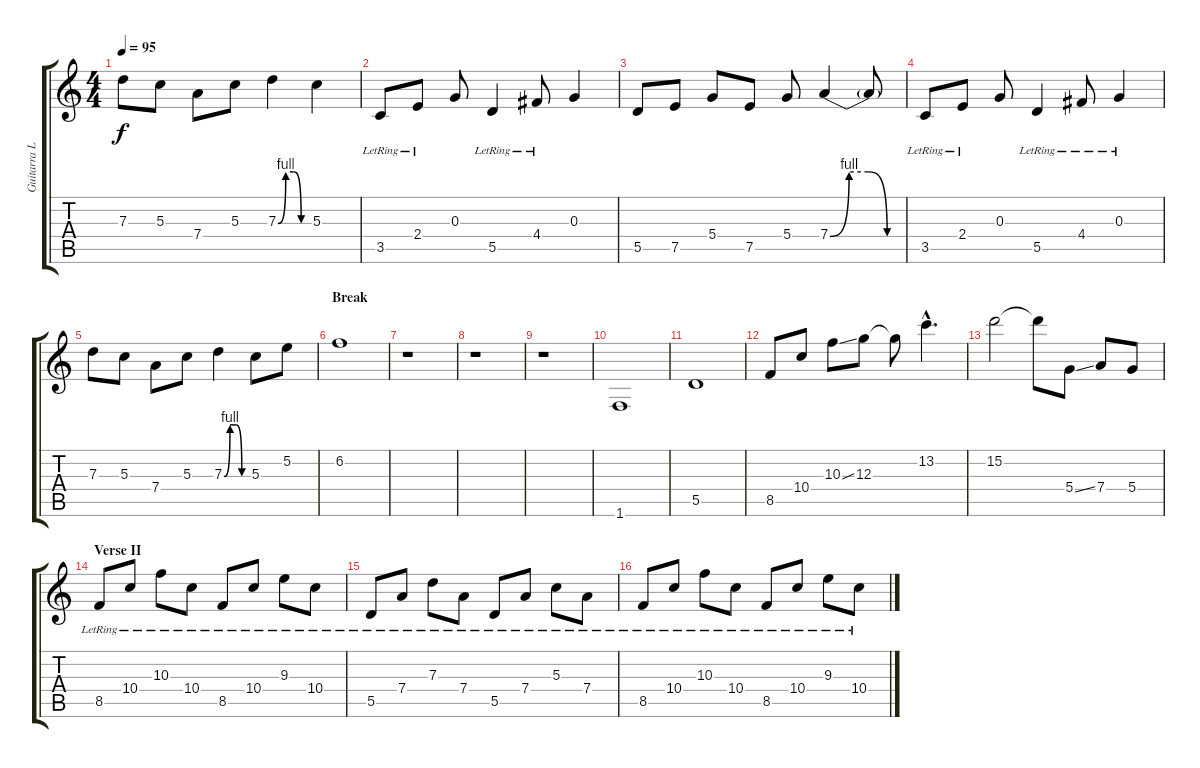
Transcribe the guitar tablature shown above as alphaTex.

\track ("Guitarra Limpa" "Guitarra L") {instrument electricguitarjazz}
\staff {score tabs}
\tuning (E4 B3 G3 D3 A2 E2) {hide}
\ts (4 4)
\tempo 95
\clef g2
\ks c
7.3.8{dy f} 5.3.8 7.4.8 5.3.8 7.3{be (custom 0 0 15 4 30 4 45 0 60 0)}.4 5.3.4 |
3.5{lr}.8 2.4{lr}.8 0.3.8 5.5{lr}.4 4.4{lr}.8 0.3.4 |
5.5.8 7.5.8 5.4.8 7.5.8 5.4.8 7.4{be (custom 0 0 15 4 30 4 45 0 60 0)}.4 7.4{t}.8 |
3.5{lr}.8 2.4{lr}.8 0.3.8 5.5{lr}.4 4.4{lr}.8 0.3{lr}.4 |
7.3.8 5.3.8 7.4.8 5.3.8 7.3{be (custom 0 0 15 4 30 4 45 0 60 0)}.4 5.3.8 5.2.8 |
\section ("" "Break")
6.2.1{volume 9} |
r.1 |
r.1 |
r.1 |
1.6.1 |
5.5.1 |
8.5.8 10.4.8 10.3{ss}.8 12.3.8 12.3{t}.8 13.2{hac}.4{d} |
15.2.2 15.2{t}.8 5.4{ss}.8 7.4.8 5.4.8 |
\section ("" "Verse II")
8.5{lr}.8{volume 13} 10.4{lr}.8 10.3{lr}.8 10.4{lr}.8 8.5{lr}.8 10.4{lr}.8 9.3{lr}.8 10.4{lr}.8 |
5.5{lr}.8 7.4{lr}.8 7.3{lr}.8 7.4{lr}.8 5.5{lr}.8 7.4{lr}.8 5.3{lr}.8 7.4{lr}.8 |
8.5{lr}.8 10.4{lr}.8 10.3{lr}.8 10.4{lr}.8 8.5{lr}.8 10.4{lr}.8 9.3{lr}.8 10.4{lr}.8
